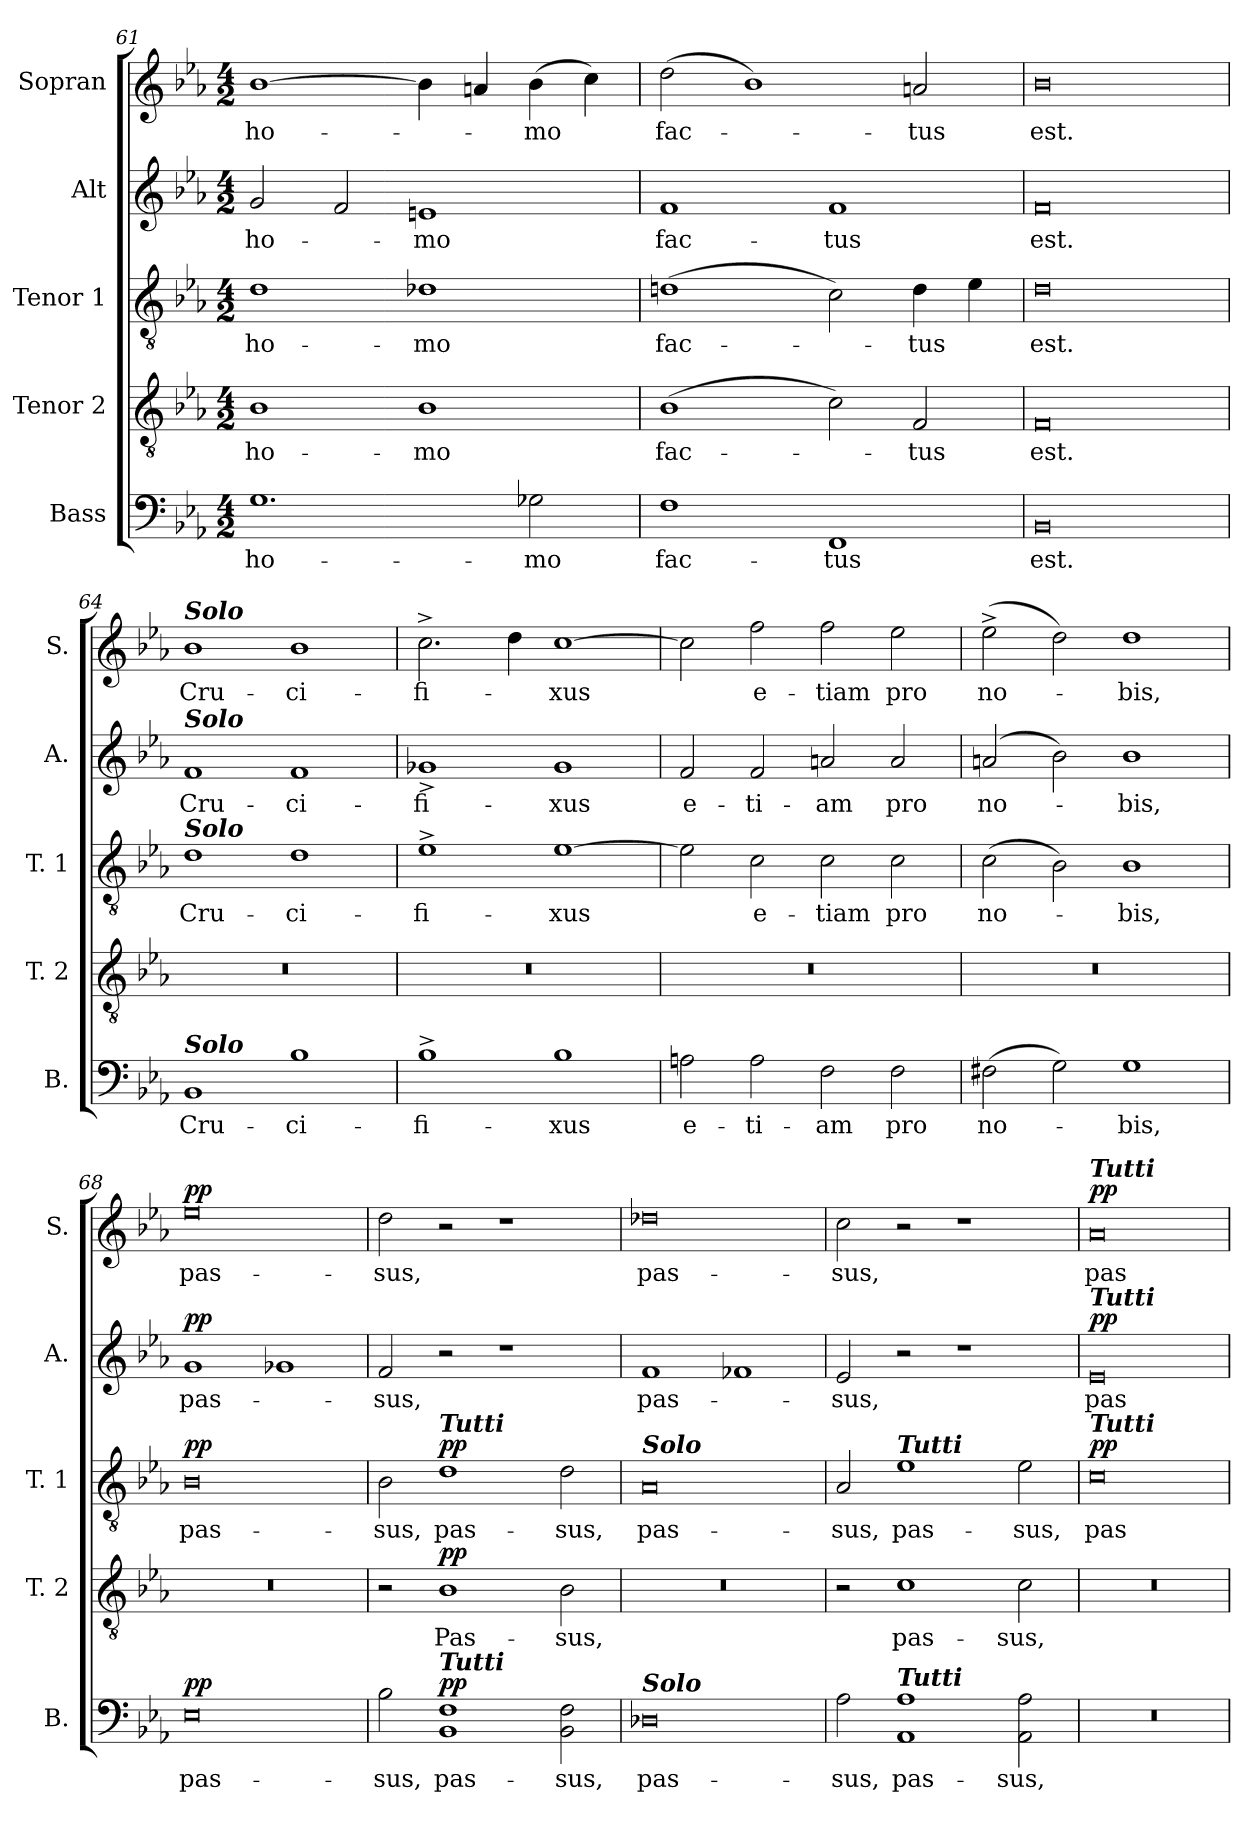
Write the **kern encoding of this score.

**kern	**text	**dynam	**kern	**text	**dynam	**kern	**text	**dynam	**kern	**text	**dynam	**kern	**text	**dynam
*part5	*part5	*part5	*part4	*part4	*part4	*part3	*part3	*part3	*part2	*part2	*part2	*part1	*part1	*part1
*staff5	*staff5	*staff5	*staff4	*staff4	*staff4	*staff3	*staff3	*staff3	*staff2	*staff2	*staff2	*staff1	*staff1	*staff1
*I"Bass	*	*	*I"Tenor 2	*	*	*I"Tenor 1	*	*	*I"Alt	*	*	*I"Sopran	*	*
*I'B.	*	*	*I'T. 2	*	*	*I'T. 1	*	*	*I'A.	*	*	*I'S.	*	*
!!LO:LB:g=z
*clefF4	*	*	*clefGv2	*	*	*clefGv2	*	*	*clefG2	*	*	*clefG2	*	*
*k[b-e-a-]	*	*	*k[b-e-a-]	*	*	*k[b-e-a-]	*	*	*k[b-e-a-]	*	*	*k[b-e-a-]	*	*
*E-:	*	*	*E-:	*	*	*E-:	*	*	*E-:	*	*	*E-:	*	*
*M4/2	*	*	*M4/2	*	*	*M4/2	*	*	*M4/2	*	*	*M4/2	*	*
=61	=61	=61	=61	=61	=61	=61	=61	=61	=61	=61	=61	=61	=61	=61
!	!LO:LY:b	!	!	!LO:LY:b	!	!	!LO:LY:b	!	!	!LO:LY:b	!	!	!LO:LY:b	!
1.G	ho-	.	1B-	ho-	.	1d	ho-	.	2g/	ho-	.	[1b-	ho-	.
.	.	.	.	.	.	.	.	.	2f/	.	.	.	.	.
!	!	!	!	!LO:LY:b	!	!	!LO:LY:b	!	!	!LO:LY:b	!	!	!	!
.	.	.	1B-	-mo	.	1d-X	-mo	.	1en	-mo	.	4b-\]	.	.
.	.	.	.	.	.	.	.	.	.	.	.	4an/	.	.
!	!LO:LY:b	!	!	!	!	!	!	!	!	!	!	!	!LO:LY:b	!
2G-X\	-mo	.	.	.	.	.	.	.	.	.	.	(>4b-\	-mo	.
.	.	.	.	.	.	.	.	.	.	.	.	4cc\)	.	.
=62	=62	=62	=62	=62	=62	=62	=62	=62	=62	=62	=62	=62	=62	=62
!	!LO:LY:b	!	!	!LO:LY:b	!	!	!LO:LY:b	!	!	!LO:LY:b	!	!	!LO:LY:b	!
1F	fac-	.	(>1B-	fac-	.	(>1dn	fac-	.	1f	fac-	.	(>2dd\	fac-	.
.	.	.	.	.	.	.	.	.	.	.	.	1b-)	.	.
!	!LO:LY:b	!	!	!	!	!	!	!	!	!LO:LY:b	!	!	!	!
1FF	-tus	.	2c\)	.	.	2c\)	.	.	1f	-tus	.	.	.	.
!	!	!	!	!LO:LY:b	!	!	!LO:LY:b	!	!	!	!	!	!LO:LY:b	!
.	.	.	2F/	-tus	.	4d\	-tus	.	.	.	.	2an/	-tus	.
.	.	.	.	.	.	4e-\	.	.	.	.	.	.	.	.
=63	=63	=63	=63	=63	=63	=63	=63	=63	=63	=63	=63	=63	=63	=63
!	!LO:LY:b	!	!	!LO:LY:b	!	!	!LO:LY:b	!	!	!LO:LY:b	!	!	!LO:LY:b	!
0BB-	est.	.	0F	est.	.	0d	est.	.	0f	est.	.	0b-	est.	.
=64	=64	=64	=64	=64	=64	=64	=64	=64	=64	=64	=64	=64	=64	=64
!	!	!	!	!	!	!	!	!	!	!	!	!LO:TX:a:Bi:t=Solo	!	!
!	!	!	!	!	!	!	!	!	!LO:TX:a:Bi:t=Solo	!	!	!	!	!
!	!	!	!	!	!	!LO:TX:a:Bi:t=Solo	!	!	!	!	!	!	!	!
!LO:TX:a:Bi:t=Solo	!	!	!	!	!	!	!	!	!	!	!	!	!	!
!	!LO:LY:b	!	!	!	!	!	!LO:LY:b	!	!	!LO:LY:b	!	!	!LO:LY:b	!
1BB-	Cru-	.	0r	.	.	1d	Cru-	.	1f	Cru-	.	1b-	Cru-	.
!	!LO:LY:b	!	!	!	!	!	!LO:LY:b	!	!	!LO:LY:b	!	!	!LO:LY:b	!
1B-	-ci-	.	.	.	.	1d	-ci-	.	1f	-ci-	.	1b-	-ci-	.
!!LO:PB:g=z
=65	=65	=65	=65	=65	=65	=65	=65	=65	=65	=65	=65	=65	=65	=65
!	!LO:LY:b	!	!	!	!	!	!LO:LY:b	!	!	!LO:LY:b	!	!	!LO:LY:b	!
1B-^>	-fi-	.	0r	.	.	1e-^>	-fi-	.	1g-X^<	-fi-	.	2.cc^>\	-fi-	.
.	.	.	.	.	.	.	.	.	.	.	.	4dd\	.	.
!	!LO:LY:b	!	!	!	!	!	!LO:LY:b	!	!	!LO:LY:b	!	!	!LO:LY:b	!
1B-	-xus	.	.	.	.	[1e-	-xus	.	1g-	-xus	.	[1cc	-xus	.
=66	=66	=66	=66	=66	=66	=66	=66	=66	=66	=66	=66	=66	=66	=66
!	!LO:LY:b	!	!	!	!	!	!	!	!	!LO:LY:b	!	!	!	!
2An\	e-	.	0r	.	.	2e-\]	.	.	2f/	e-	.	2cc\]	.	.
!	!LO:LY:b	!	!	!	!	!	!LO:LY:b	!	!	!LO:LY:b	!	!	!LO:LY:b	!
2A\	-ti-	.	.	.	.	2c\	e-	.	2f/	-ti-	.	2ff\	e-	.
!	!LO:LY:b	!	!	!	!	!	!LO:LY:b	!	!	!LO:LY:b	!	!	!LO:LY:b	!
2F\	-am	.	.	.	.	2c\	-tiam	.	2an/	-am	.	2ff\	-tiam	.
!	!LO:LY:b	!	!	!	!	!	!LO:LY:b	!	!	!LO:LY:b	!	!	!LO:LY:b	!
2F\	pro	.	.	.	.	2c\	pro	.	2a/	pro	.	2ee-\	pro	.
=67	=67	=67	=67	=67	=67	=67	=67	=67	=67	=67	=67	=67	=67	=67
!	!LO:LY:b	!	!	!	!	!	!LO:LY:b	!	!	!LO:LY:b	!	!	!LO:LY:b	!
(>2F#X\	no-	.	0r	.	.	(>2c\	no-	.	(2an/	no-	.	(>2ee-^>\	no-	.
2G\)	.	.	.	.	.	2B-\)	.	.	2b-\)	.	.	2dd\)	.	.
!	!LO:LY:b	!	!	!	!	!	!LO:LY:b	!	!	!LO:LY:b	!	!	!LO:LY:b	!
1G	-bis,	.	.	.	.	1B-	-bis,	.	1b-	-bis,	.	1dd	-bis,	.
=68	=68	=68	=68	=68	=68	=68	=68	=68	=68	=68	=68	=68	=68	=68
!	!LO:LY:b	!LO:DY:a	!	!	!	!	!LO:LY:b	!LO:DY:a	!	!LO:LY:b	!LO:DY:a	!	!LO:LY:b	!LO:DY:a
0E-	pas-	pp	0r	.	.	0B-	pas-	pp	1g	pas-	pp	0ee-	pas-	pp
.	.	.	.	.	.	.	.	.	1g-X	.	.	.	.	.
!!LO:LB:g=z
=69	=69	=69	=69	=69	=69	=69	=69	=69	=69	=69	=69	=69	=69	=69
!	!LO:LY:b	!	!	!	!	!	!LO:LY:b	!	!	!LO:LY:b	!	!	!LO:LY:b	!
2B-\	-sus,	.	2r	.	.	2B-\	-sus,	.	2f/	-sus,	.	2dd\	-sus,	.
!	!	!	!	!	!	!LO:TX:a:Bi:t=Tutti	!	!	!	!	!	!	!	!
!LO:TX:a:Bi:t=Tutti	!	!	!	!	!	!	!	!	!	!	!	!	!	!
!	!LO:LY:b	!LO:DY:a	!	!LO:LY:b	!LO:DY:a	!	!LO:LY:b	!LO:DY:a	!	!	!	!	!	!
1BB- 1F	pas-	pp	1B-	Pas-	pp	1d	pas-	pp	2r	.	.	2r	.	.
.	.	.	.	.	.	.	.	.	1r	.	.	1r	.	.
!	!LO:LY:b	!	!	!LO:LY:b	!	!	!LO:LY:b	!	!	!	!	!	!	!
2BB-\ 2F\	-sus,	.	2B-\	-sus,	.	2d\	-sus,	.	.	.	.	.	.	.
=70	=70	=70	=70	=70	=70	=70	=70	=70	=70	=70	=70	=70	=70	=70
!	!	!	!	!	!	!LO:TX:a:Bi:t=Solo	!	!	!	!	!	!	!	!
!LO:TX:a:Bi:t=Solo	!	!	!	!	!	!	!	!	!	!	!	!	!	!
!	!LO:LY:b	!	!	!	!	!	!LO:LY:b	!	!	!LO:LY:b	!	!	!LO:LY:b	!
0D-X	pas-	.	0r	.	.	0A-	pas-	.	1f	pas-	.	0dd-X	pas-	.
.	.	.	.	.	.	.	.	.	1f-X	.	.	.	.	.
=71	=71	=71	=71	=71	=71	=71	=71	=71	=71	=71	=71	=71	=71	=71
!	!LO:LY:b	!	!	!	!	!	!LO:LY:b	!	!	!LO:LY:b	!	!	!LO:LY:b	!
2A-\	-sus,	.	2r	.	.	2A-/	-sus,	.	2e-/	-sus,	.	2cc\	-sus,	.
!	!	!	!	!	!	!LO:TX:a:Bi:t=Tutti	!	!	!	!	!	!	!	!
!LO:TX:a:Bi:t=Tutti	!	!	!	!	!	!	!	!	!	!	!	!	!	!
!	!LO:LY:b	!	!	!LO:LY:b	!	!	!LO:LY:b	!	!	!	!	!	!	!
1AA- 1A-	pas-	.	1c	pas-	.	1e-	pas-	.	2r	.	.	2r	.	.
.	.	.	.	.	.	.	.	.	1r	.	.	1r	.	.
!	!LO:LY:b	!	!	!LO:LY:b	!	!	!LO:LY:b	!	!	!	!	!	!	!
2AA-\ 2A-\	-sus,	.	2c\	-sus,	.	2e-\	-sus,	.	.	.	.	.	.	.
=72	=72	=72	=72	=72	=72	=72	=72	=72	=72	=72	=72	=72	=72	=72
!	!	!	!	!	!	!	!	!	!	!	!	!LO:TX:a:Bi:t=Tutti	!	!
!	!	!	!	!	!	!	!	!	!LO:TX:a:Bi:t=Tutti	!	!	!	!	!
!	!	!	!	!	!	!LO:TX:a:Bi:t=Tutti	!	!	!	!	!	!	!	!
!	!	!	!	!	!	!	!LO:LY:b	!LO:DY:a	!	!LO:LY:b	!LO:DY:a	!	!LO:LY:b	!LO:DY:a
0r	.	.	0r	.	.	0c	pas-	pp	0e-	pas-	pp	0a-	pas-	pp
=	=	=	=	=	=	=	=	=	=	=	=	=	=	=
*-	*-	*-	*-	*-	*-	*-	*-	*-	*-	*-	*-	*-	*-	*-
